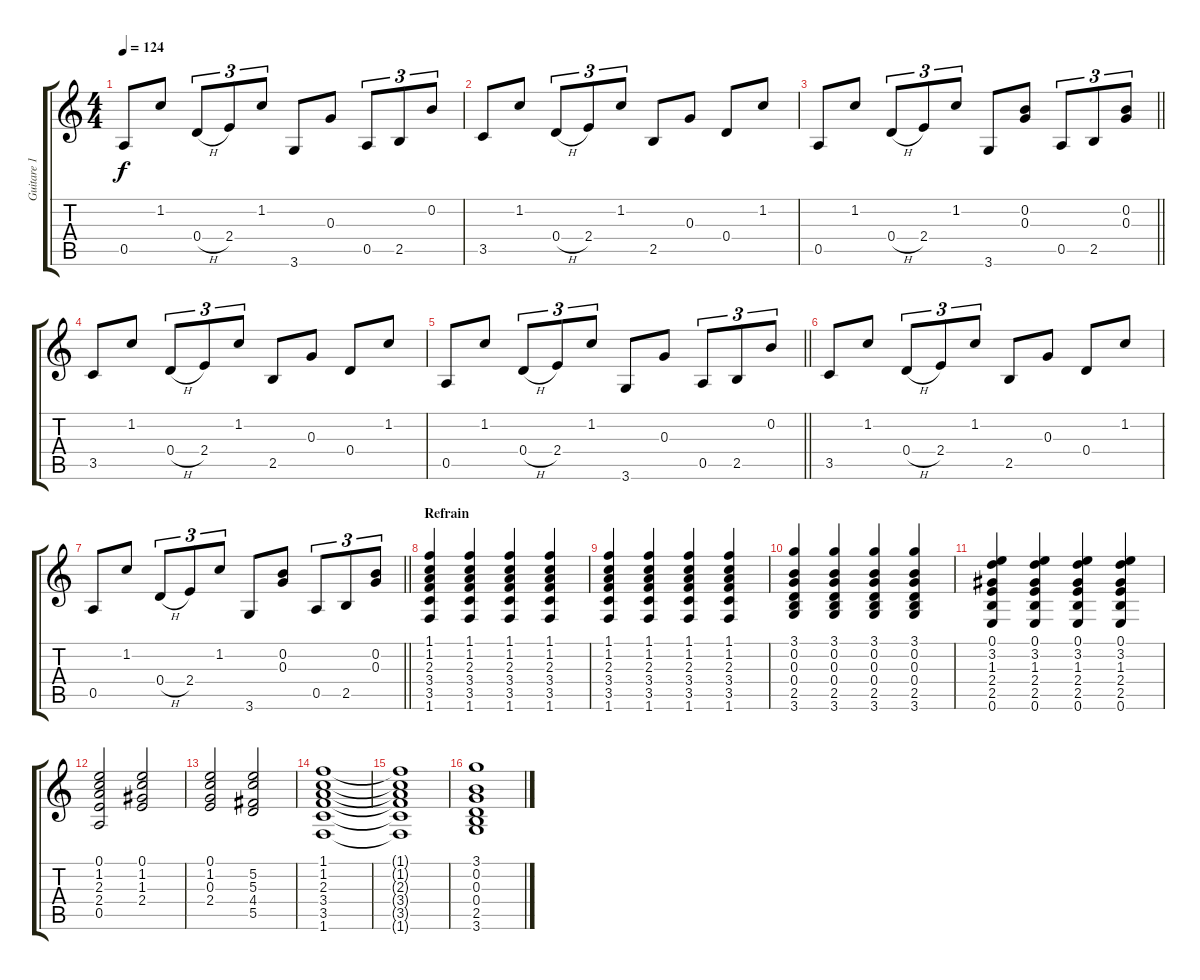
\track ("Guitare 1" "Guitare 1") {instrument acousticguitarsteel}
\staff {score tabs}
\tuning (E4 B3 G3 D3 A2 E2) {hide}
\ts (4 4)
\tempo 124
\clef g2
\ks c
0.5.8{dy f} 1.2.8 0.4{h}.8{tu (3 2)} 2.4.8{tu (3 2)} 1.2.8{tu (3 2)} 3.6.8 0.3.8 0.5.8{tu (3 2)} 2.5.8{tu (3 2)} 0.2.8{tu (3 2)} |
3.5.8 1.2.8 0.4{h}.8{tu (3 2)} 2.4.8{tu (3 2)} 1.2.8{tu (3 2)} 2.5.8 0.3.8 0.4.8 1.2.8 |
\barLineRight lightlight
0.5.8 1.2.8 0.4{h}.8{tu (3 2)} 2.4.8{tu (3 2)} 1.2.8{tu (3 2)} 3.6.8 (0.2 0.3).8 0.5.8{tu (3 2)} 2.5.8{tu (3 2)} (0.2 0.3).8{tu (3 2)} |
3.5.8 1.2.8 0.4{h}.8{tu (3 2)} 2.4.8{tu (3 2)} 1.2.8{tu (3 2)} 2.5.8 0.3.8 0.4.8 1.2.8 |
\barLineRight lightlight
0.5.8 1.2.8 0.4{h}.8{tu (3 2)} 2.4.8{tu (3 2)} 1.2.8{tu (3 2)} 3.6.8 0.3.8 0.5.8{tu (3 2)} 2.5.8{tu (3 2)} 0.2.8{tu (3 2)} |
3.5.8 1.2.8 0.4{h}.8{tu (3 2)} 2.4.8{tu (3 2)} 1.2.8{tu (3 2)} 2.5.8 0.3.8 0.4.8 1.2.8 |
\barLineRight lightlight
0.5.8 1.2.8 0.4{h}.8{tu (3 2)} 2.4.8{tu (3 2)} 1.2.8{tu (3 2)} 3.6.8 (0.2 0.3).8 0.5.8{tu (3 2)} 2.5.8{tu (3 2)} (0.2 0.3).8{tu (3 2)} |
\section ("" "Refrain")
(1.1 1.2 2.3 3.4 3.5 1.6).4{volume 9} (1.1 1.2 2.3 3.4 3.5 1.6).4 (1.1 1.2 2.3 3.4 3.5 1.6).4 (1.1 1.2 2.3 3.4 3.5 1.6).4 |
(1.1 1.2 2.3 3.4 3.5 1.6).4 (1.1 1.2 2.3 3.4 3.5 1.6).4 (1.1 1.2 2.3 3.4 3.5 1.6).4 (1.1 1.2 2.3 3.4 3.5 1.6).4 |
(3.1 0.2 0.3 0.4 2.5 3.6).4 (3.1 0.2 0.3 0.4 2.5 3.6).4 (3.1 0.2 0.3 0.4 2.5 3.6).4 (3.1 0.2 0.3 0.4 2.5 3.6).4 |
(0.1 3.2 1.3 2.4 2.5 0.6).4 (0.1 3.2 1.3 2.4 2.5 0.6).4 (0.1 3.2 1.3 2.4 2.5 0.6).4 (0.1 3.2 1.3 2.4 2.5 0.6).4 |
(0.1 1.2 2.3 2.4 0.5).2 (0.1 1.2 1.3 2.4).2 |
(0.1 1.2 0.3 2.4).2 (5.2 5.3 4.4 5.5).2 |
(1.1 1.2 2.3 3.4 3.5 1.6).1 |
(1.1{t} 1.2{t} 2.3{t} 3.4{t} 3.5{t} 1.6{t}).1 |
(3.1 0.2 0.3 0.4 2.5 3.6).1
